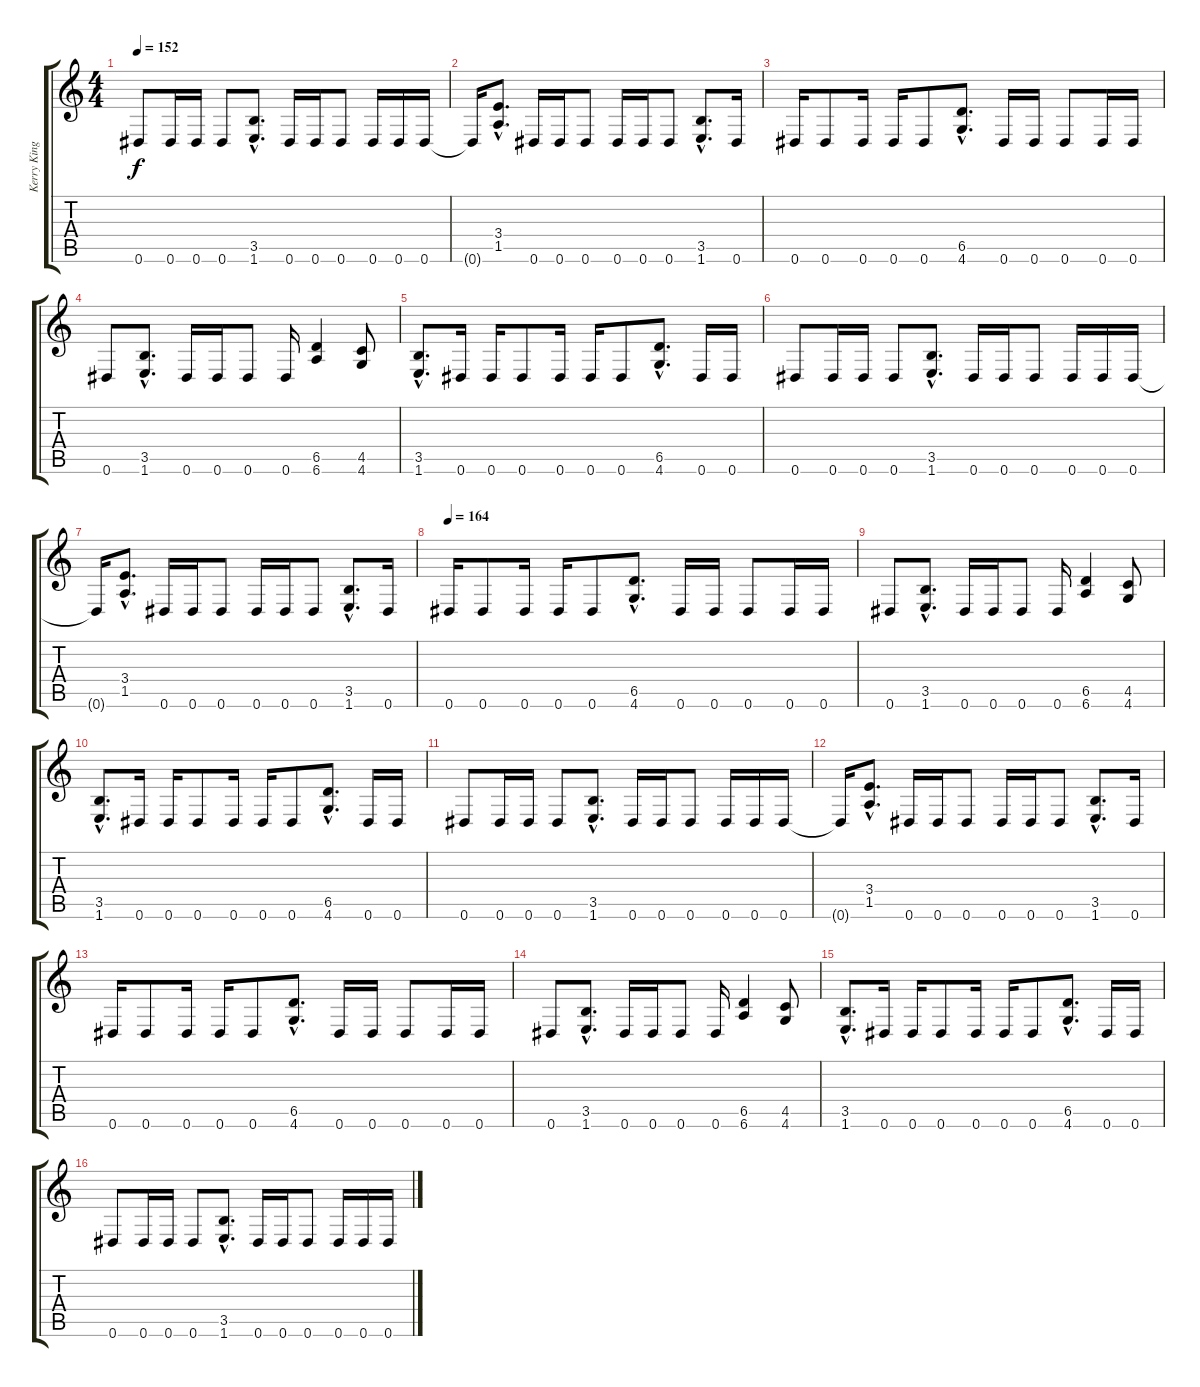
\track ("Kerry King" "Kerry King") {instrument distortionguitar}
\staff {score tabs}
\tuning (Eb4 Bb3 Gb3 Db3 Ab2 Eb2) {hide}
\ts (4 4)
\tempo 152
\clef g2
\ks c
0.6.8{dy f} 0.6.16 0.6.16 0.6.8 (3.5{hac} 1.6{hac}).8{d} 0.6.16 0.6.16 0.6.8 0.6.16 0.6.16 0.6.16 |
0.6{t}.16 (3.4{hac} 1.5{hac}).8{d} 0.6.16 0.6.16 0.6.8 0.6.16 0.6.16 0.6.8 (3.5{hac} 1.6{hac}).8{d} 0.6.16 |
0.6.16 0.6.8 0.6.16 0.6.16 0.6.8 (6.5{hac} 4.6{hac}).8{d} 0.6.16 0.6.16 0.6.8 0.6.16 0.6.16 |
0.6.8 (3.5{hac} 1.6{hac}).8{d} 0.6.16 0.6.16 0.6.8 0.6.16 (6.5 6.6).4 (4.5 4.6).8 |
(3.5{hac} 1.6{hac}).8{d} 0.6.16 0.6.16 0.6.8 0.6.16 0.6.16 0.6.8 (6.5{hac} 4.6{hac}).8{d} 0.6.16 0.6.16 |
0.6.8 0.6.16 0.6.16 0.6.8 (3.5{hac} 1.6{hac}).8{d} 0.6.16 0.6.16 0.6.8 0.6.16 0.6.16 0.6.16 |
0.6{t}.16 (3.4{hac} 1.5{hac}).8{d} 0.6.16 0.6.16 0.6.8 0.6.16 0.6.16 0.6.8 (3.5{hac} 1.6{hac}).8{d} 0.6.16 |
\tempo 164
0.6.16 0.6.8 0.6.16 0.6.16 0.6.8 (6.5{hac} 4.6{hac}).8{d} 0.6.16 0.6.16 0.6.8 0.6.16 0.6.16 |
0.6.8 (3.5{hac} 1.6{hac}).8{d} 0.6.16 0.6.16 0.6.8 0.6.16 (6.5 6.6).4 (4.5 4.6).8 |
(3.5{hac} 1.6{hac}).8{d} 0.6.16 0.6.16 0.6.8 0.6.16 0.6.16 0.6.8 (6.5{hac} 4.6{hac}).8{d} 0.6.16 0.6.16 |
0.6.8 0.6.16 0.6.16 0.6.8 (3.5{hac} 1.6{hac}).8{d} 0.6.16 0.6.16 0.6.8 0.6.16 0.6.16 0.6.16 |
0.6{t}.16 (3.4{hac} 1.5{hac}).8{d} 0.6.16 0.6.16 0.6.8 0.6.16 0.6.16 0.6.8 (3.5{hac} 1.6{hac}).8{d} 0.6.16 |
0.6.16 0.6.8 0.6.16 0.6.16 0.6.8 (6.5{hac} 4.6{hac}).8{d} 0.6.16 0.6.16 0.6.8 0.6.16 0.6.16 |
0.6.8 (3.5{hac} 1.6{hac}).8{d} 0.6.16 0.6.16 0.6.8 0.6.16 (6.5 6.6).4 (4.5 4.6).8 |
(3.5{hac} 1.6{hac}).8{d} 0.6.16 0.6.16 0.6.8 0.6.16 0.6.16 0.6.8 (6.5{hac} 4.6{hac}).8{d} 0.6.16 0.6.16 |
0.6.8 0.6.16 0.6.16 0.6.8 (3.5{hac} 1.6{hac}).8{d} 0.6.16 0.6.16 0.6.8 0.6.16 0.6.16 0.6.16
